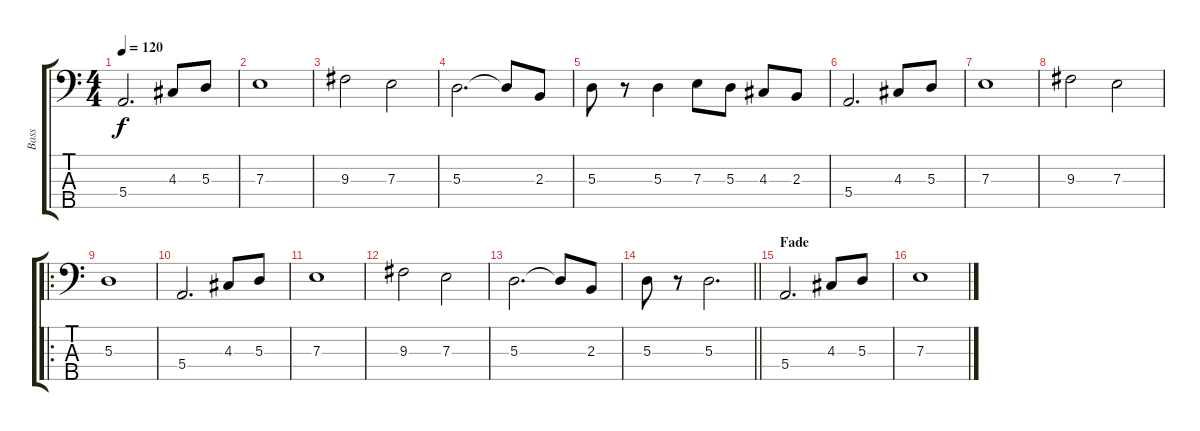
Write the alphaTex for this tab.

\track ("Bass" "Bass") {instrument electricbassfinger}
\staff {score tabs}
\tuning (G2 D2 A1 E1 B0) {hide}
\ts (4 4)
\tempo 120
\clef f4
\ks c
5.4.2{d dy f} 4.3.8 5.3.8 |
7.3.1 |
9.3.2 7.3.2 |
5.3.2{d} 5.3{t}.8 2.3.8 |
5.3.8 r.8 5.3.4 7.3.8 5.3.8 4.3.8 2.3.8 |
5.4.2{d} 4.3.8 5.3.8 |
7.3.1 |
9.3.2 7.3.2 |
\ro
5.3.1 |
5.4.2{d} 4.3.8 5.3.8 |
7.3.1 |
9.3.2 7.3.2 |
5.3.2{d} 5.3{t}.8 2.3.8 |
\barLineRight lightlight
5.3.8 r.8 5.3.2{d} |
\section ("" "Fade")
5.4.2{d} 4.3.8 5.3.8 |
7.3.1
